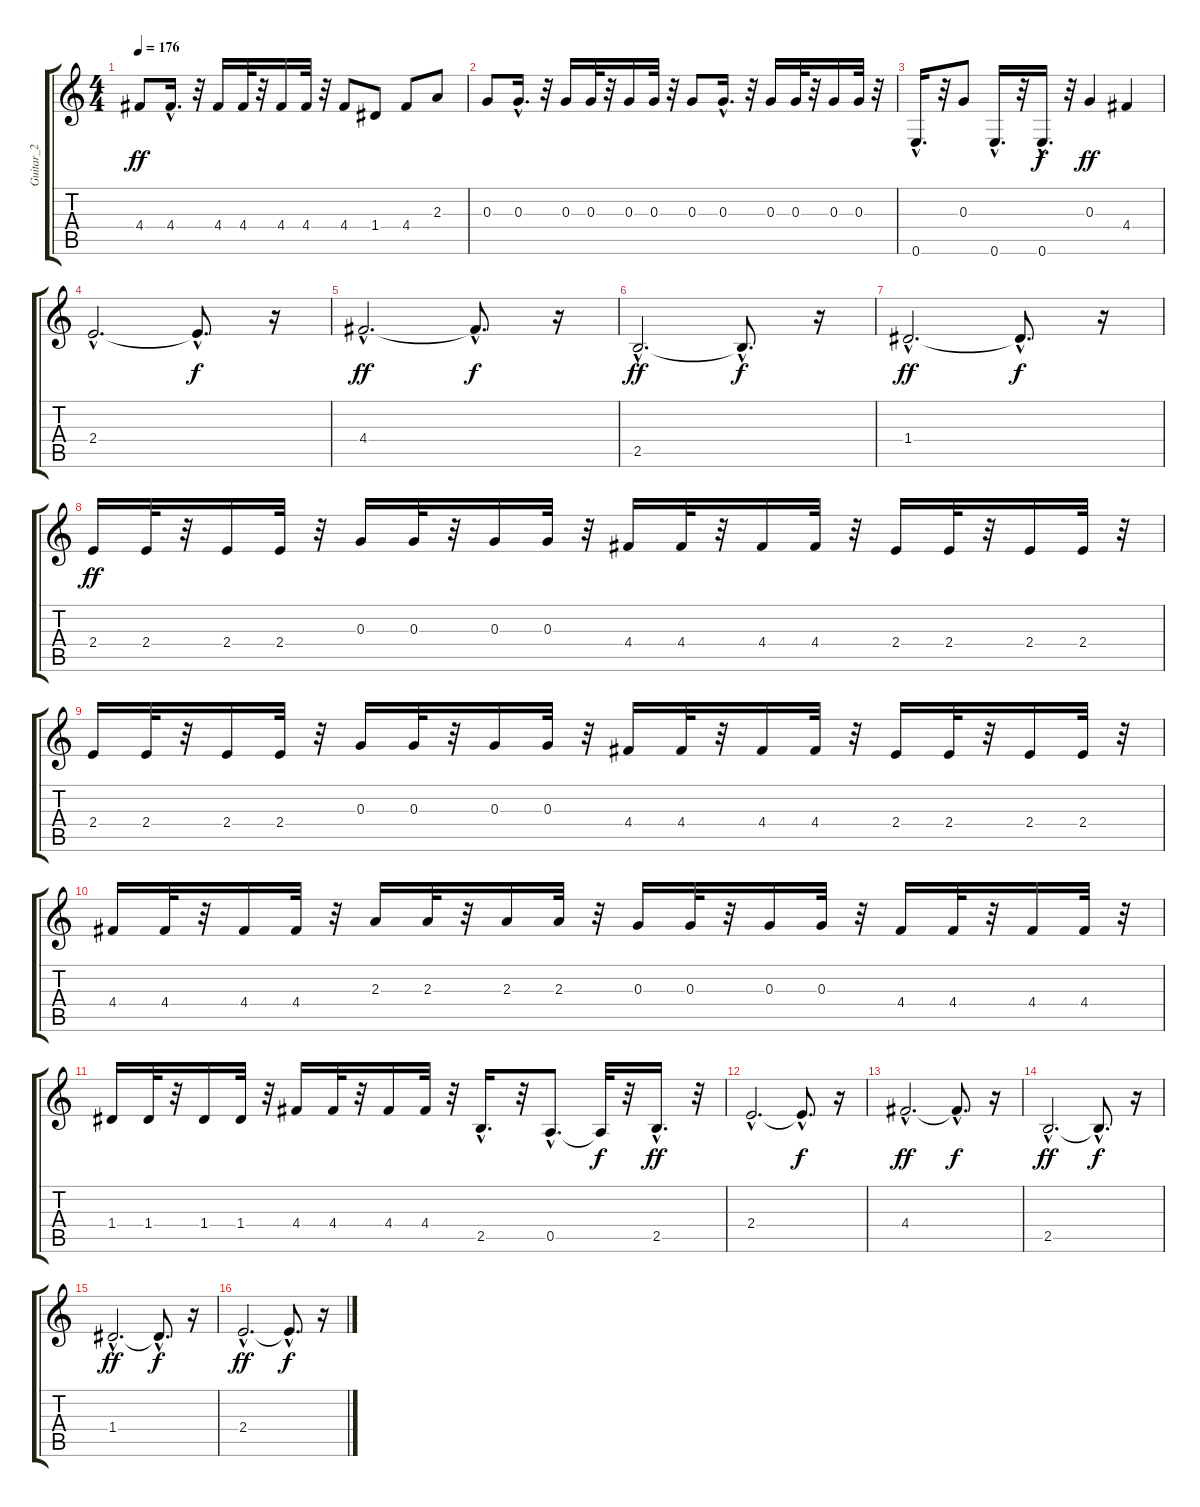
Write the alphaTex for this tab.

\track ("Guitar_2" "Guitar_2") {instrument acousticguitarsteel}
\staff {score tabs}
\tuning (E4 B3 G3 D3 A2 E2) {hide}
\ts (4 4)
\tempo 176
\clef g2
\ks c
4.4.8{dy ff} 4.4{hac}.16{d} r.32 4.4.16 4.4.32 r.32 4.4.16 4.4.32 r.32 4.4.8 1.4.8 4.4.8 2.3.8 |
0.3.8 0.3{hac}.16{d} r.32 0.3.16 0.3.32 r.32 0.3.16 0.3.32 r.32 0.3.8 0.3{hac}.16{d} r.32 0.3.16 0.3.32 r.32 0.3.16 0.3.32 r.32 |
0.6{hac}.16{d} r.32 0.3.8 0.6{hac}.16{d} r.32 0.6{hac}.16{d dy f} r.32 0.3.4{dy ff} 4.4.4 |
2.4{hac}.2{d} 2.4{hac t}.8{d dy f} r.16 |
4.4{hac}.2{d dy ff} 4.4{hac t}.8{d dy f} r.16 |
2.5{hac}.2{d dy ff} 2.5{hac t}.8{d dy f} r.16 |
1.4{hac}.2{d dy ff} 1.4{hac t}.8{d dy f} r.16 |
2.4.16{dy ff} 2.4.32 r.32 2.4.16 2.4.32 r.32 0.3.16 0.3.32 r.32 0.3.16 0.3.32 r.32 4.4.16 4.4.32 r.32 4.4.16 4.4.32 r.32 2.4.16 2.4.32 r.32 2.4.16 2.4.32 r.32 |
2.4.16 2.4.32 r.32 2.4.16 2.4.32 r.32 0.3.16 0.3.32 r.32 0.3.16 0.3.32 r.32 4.4.16 4.4.32 r.32 4.4.16 4.4.32 r.32 2.4.16 2.4.32 r.32 2.4.16 2.4.32 r.32 |
4.4.16 4.4.32 r.32 4.4.16 4.4.32 r.32 2.3.16 2.3.32 r.32 2.3.16 2.3.32 r.32 0.3.16 0.3.32 r.32 0.3.16 0.3.32 r.32 4.4.16 4.4.32 r.32 4.4.16 4.4.32 r.32 |
1.4.16 1.4.32 r.32 1.4.16 1.4.32 r.32 4.4.16 4.4.32 r.32 4.4.16 4.4.32 r.32 2.5{hac}.16{d} r.32 0.5{hac}.8{d} 0.5{t}.32{dy f} r.32 2.5{hac}.16{d dy ff} r.32 |
2.4{hac}.2{d} 2.4{hac t}.8{d dy f} r.16 |
4.4{hac}.2{d dy ff} 4.4{hac t}.8{d dy f} r.16 |
2.5{hac}.2{d dy ff} 2.5{hac t}.8{d dy f} r.16 |
1.4{hac}.2{d dy ff} 1.4{hac t}.8{d dy f} r.16 |
2.4{hac}.2{d dy ff} 2.4{hac t}.8{d dy f} r.16
